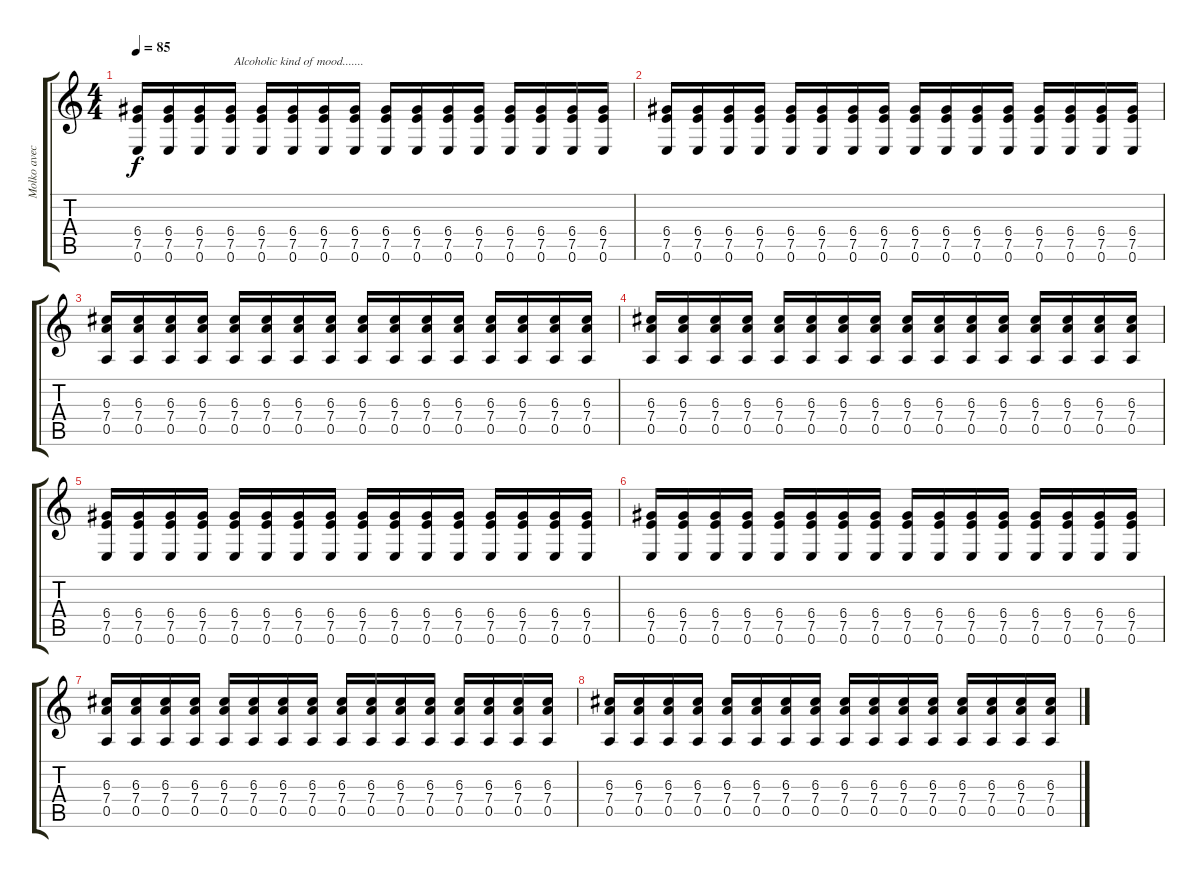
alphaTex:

\track ("Molko avec une jaguar" "Molko avec") {instrument distortionguitar}
\staff {score tabs}
\tuning (E4 B3 G3 D3 A2 E2) {hide}
\ts (4 4)
\tempo 85
\clef g2
\ks c
(6.4 7.5 0.6).16{dy f} (6.4 7.5 0.6).16 (6.4 7.5 0.6).16 (6.4 7.5 0.6).16{txt " Alcoholic kind of mood......."} (6.4 7.5 0.6).16 (6.4 7.5 0.6).16 (6.4 7.5 0.6).16 (6.4 7.5 0.6).16 (6.4 7.5 0.6).16 (6.4 7.5 0.6).16 (6.4 7.5 0.6).16 (6.4 7.5 0.6).16 (6.4 7.5 0.6).16 (6.4 7.5 0.6).16 (6.4 7.5 0.6).16 (6.4 7.5 0.6).16 |
(6.4 7.5 0.6).16 (6.4 7.5 0.6).16 (6.4 7.5 0.6).16 (6.4 7.5 0.6).16 (6.4 7.5 0.6).16 (6.4 7.5 0.6).16 (6.4 7.5 0.6).16 (6.4 7.5 0.6).16 (6.4 7.5 0.6).16 (6.4 7.5 0.6).16 (6.4 7.5 0.6).16 (6.4 7.5 0.6).16 (6.4 7.5 0.6).16 (6.4 7.5 0.6).16 (6.4 7.5 0.6).16 (6.4 7.5 0.6).16 |
(6.3 7.4 0.5).16 (6.3 7.4 0.5).16 (6.3 7.4 0.5).16 (6.3 7.4 0.5).16 (6.3 7.4 0.5).16 (6.3 7.4 0.5).16 (6.3 7.4 0.5).16 (6.3 7.4 0.5).16 (6.3 7.4 0.5).16 (6.3 7.4 0.5).16 (6.3 7.4 0.5).16 (6.3 7.4 0.5).16 (6.3 7.4 0.5).16 (6.3 7.4 0.5).16 (6.3 7.4 0.5).16 (6.3 7.4 0.5).16 |
(6.3 7.4 0.5).16 (6.3 7.4 0.5).16 (6.3 7.4 0.5).16 (6.3 7.4 0.5).16 (6.3 7.4 0.5).16 (6.3 7.4 0.5).16 (6.3 7.4 0.5).16 (6.3 7.4 0.5).16 (6.3 7.4 0.5).16 (6.3 7.4 0.5).16 (6.3 7.4 0.5).16 (6.3 7.4 0.5).16 (6.3 7.4 0.5).16 (6.3 7.4 0.5).16 (6.3 7.4 0.5).16 (6.3 7.4 0.5).16 |
(6.4 7.5 0.6).16 (6.4 7.5 0.6).16 (6.4 7.5 0.6).16 (6.4 7.5 0.6).16 (6.4 7.5 0.6).16 (6.4 7.5 0.6).16 (6.4 7.5 0.6).16 (6.4 7.5 0.6).16 (6.4 7.5 0.6).16 (6.4 7.5 0.6).16 (6.4 7.5 0.6).16 (6.4 7.5 0.6).16 (6.4 7.5 0.6).16 (6.4 7.5 0.6).16 (6.4 7.5 0.6).16 (6.4 7.5 0.6).16 |
(6.4 7.5 0.6).16 (6.4 7.5 0.6).16 (6.4 7.5 0.6).16 (6.4 7.5 0.6).16 (6.4 7.5 0.6).16 (6.4 7.5 0.6).16 (6.4 7.5 0.6).16 (6.4 7.5 0.6).16 (6.4 7.5 0.6).16 (6.4 7.5 0.6).16 (6.4 7.5 0.6).16 (6.4 7.5 0.6).16 (6.4 7.5 0.6).16 (6.4 7.5 0.6).16 (6.4 7.5 0.6).16 (6.4 7.5 0.6).16 |
(6.3 7.4 0.5).16 (6.3 7.4 0.5).16 (6.3 7.4 0.5).16 (6.3 7.4 0.5).16 (6.3 7.4 0.5).16 (6.3 7.4 0.5).16 (6.3 7.4 0.5).16 (6.3 7.4 0.5).16 (6.3 7.4 0.5).16 (6.3 7.4 0.5).16 (6.3 7.4 0.5).16 (6.3 7.4 0.5).16 (6.3 7.4 0.5).16 (6.3 7.4 0.5).16 (6.3 7.4 0.5).16 (6.3 7.4 0.5).16 |
(6.3 7.4 0.5).16 (6.3 7.4 0.5).16 (6.3 7.4 0.5).16 (6.3 7.4 0.5).16 (6.3 7.4 0.5).16 (6.3 7.4 0.5).16 (6.3 7.4 0.5).16 (6.3 7.4 0.5).16 (6.3 7.4 0.5).16 (6.3 7.4 0.5).16 (6.3 7.4 0.5).16 (6.3 7.4 0.5).16 (6.3 7.4 0.5).16 (6.3 7.4 0.5).16 (6.3 7.4 0.5).16 (6.3 7.4 0.5).16
